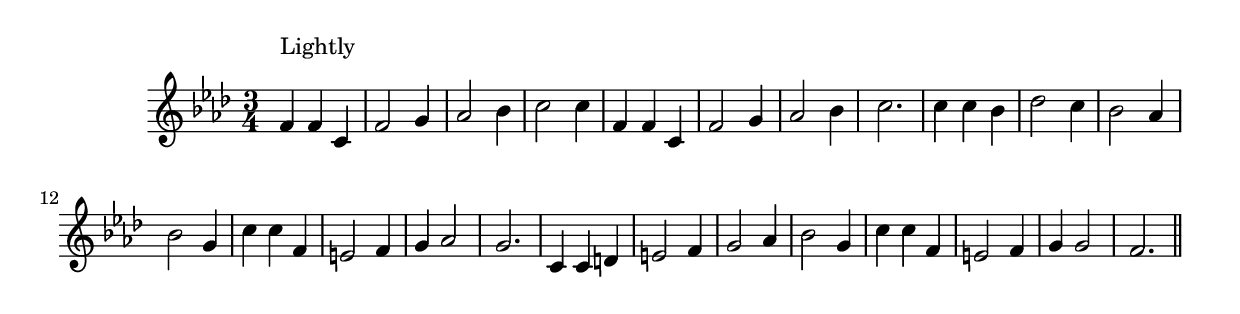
\version "2.19.49"
%{\header {
  title = "Entre Vous Tous Gens de la Ville (France)"
  composer = "anonymous"
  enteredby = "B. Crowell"
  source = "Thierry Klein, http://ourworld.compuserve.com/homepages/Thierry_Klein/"
}%}
\score{{\key f \minor
\time 3/4
%{\tempo 4=100
%}\relative f' {
  f4^\markup{\column { "Lightly" " " }} f c | f2 g4 | as2 bes4 | c2 c4 | f,4 f c | f2 g4 | as2 bes4 | c2. |
  c4 c bes | des2 c4 | bes2 as4 | bes2 g4 | c4 c f, | e2 f4 | g4 as2 | g2. |
  c,4 c d | e2 f4 | g2 as4 | bes2 g4 |
  c4 c f, | e2 f4 | g4 g2 | f2.
  \bar "||"
}

}}